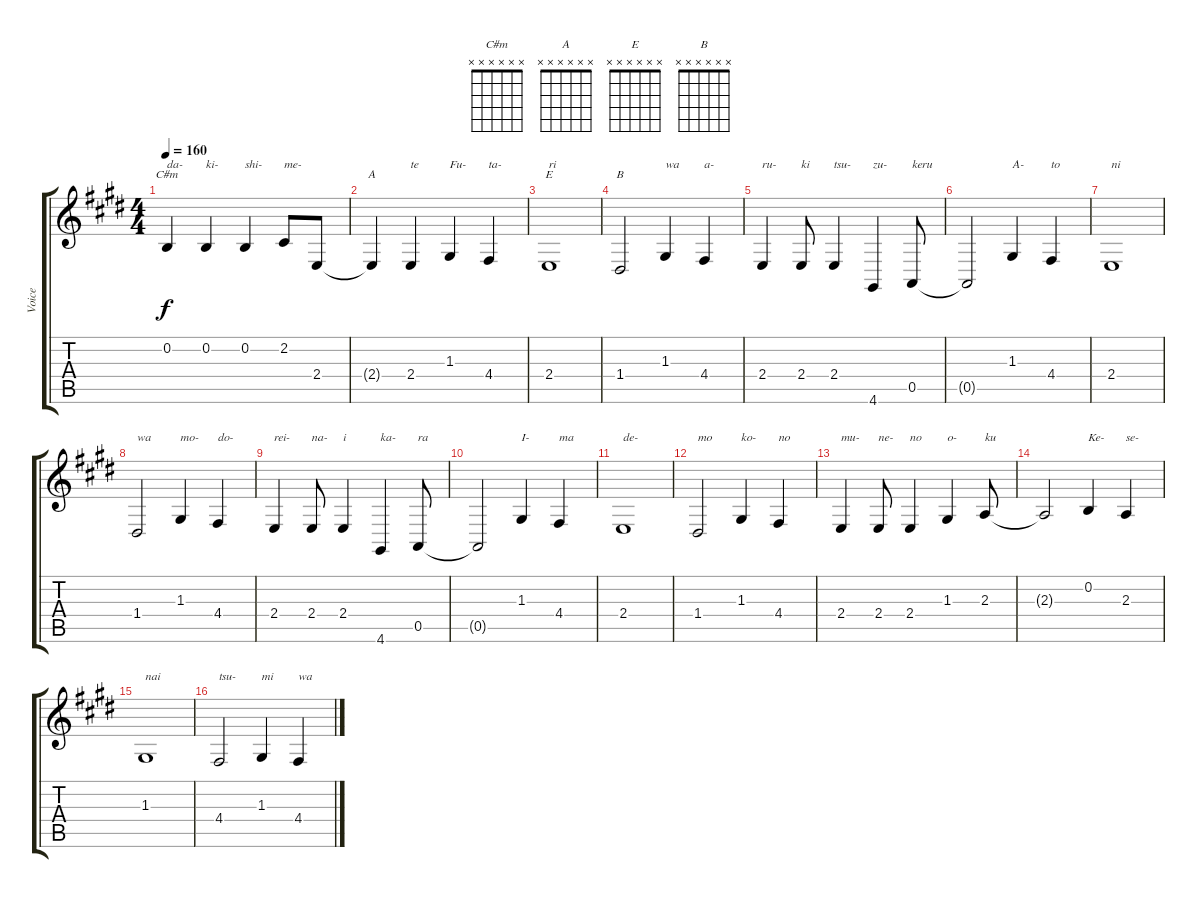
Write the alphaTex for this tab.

\track ("Voice" "Voice") {instrument lead2sawtooth}
\staff {score tabs}
\tuning (E4 B3 G3 D3 A2 E2) {hide}
\chord ("C#m" x x x x x x)
\chord ("A" x x x x x x)
\chord ("E" x x x x x x)
\chord ("B" x x x x x x)
\ts (4 4)
\tempo 160
\clef g2
\ks e
0.2.4{ch "C#m" txt "da-" dy f} 0.2.4{txt "ki-"} 0.2.4{txt "shi-"} 2.2.8{txt "me-"} 2.4.8 |
2.4{t}.4{ch "A"} 2.4.4{txt "te"} 1.3.4{txt "Fu-"} 4.4.4{txt "ta-"} |
2.4.1{ch "E" txt "ri"} |
1.4.2{ch "B"} 1.3.4{txt "wa"} 4.4.4{txt "a-"} |
2.4.4{txt "ru-"} 2.4.8{txt "ki"} 2.4.4{txt "tsu-"} 4.6.4{txt "zu-"} 0.5.8{txt "keru"} |
0.5{t}.2 1.3.4{txt "A-"} 4.4.4{txt "to"} |
2.4.1{txt "ni"} |
1.4.2{txt "wa"} 1.3.4{txt "mo-"} 4.4.4{txt "do-"} |
2.4.4{txt "rei-"} 2.4.8{txt "na-"} 2.4.4{txt "i"} 4.6.4{txt "ka-"} 0.5.8{txt "ra"} |
0.5{t}.2 1.3.4{txt "I-"} 4.4.4{txt "ma"} |
2.4.1{txt "de-"} |
1.4.2{txt "mo"} 1.3.4{txt "ko-"} 4.4.4{txt "no"} |
2.4.4{txt "mu-"} 2.4.8{txt "ne-"} 2.4.4{txt "no"} 1.3.4{txt "o-"} 2.3.8{txt "ku"} |
2.3{t}.2 0.2.4{txt "Ke-"} 2.3.4{txt "se-"} |
1.3.1{txt "nai"} |
4.4.2{txt "tsu-"} 1.3.4{txt "mi"} 4.4.4{txt "wa"}
